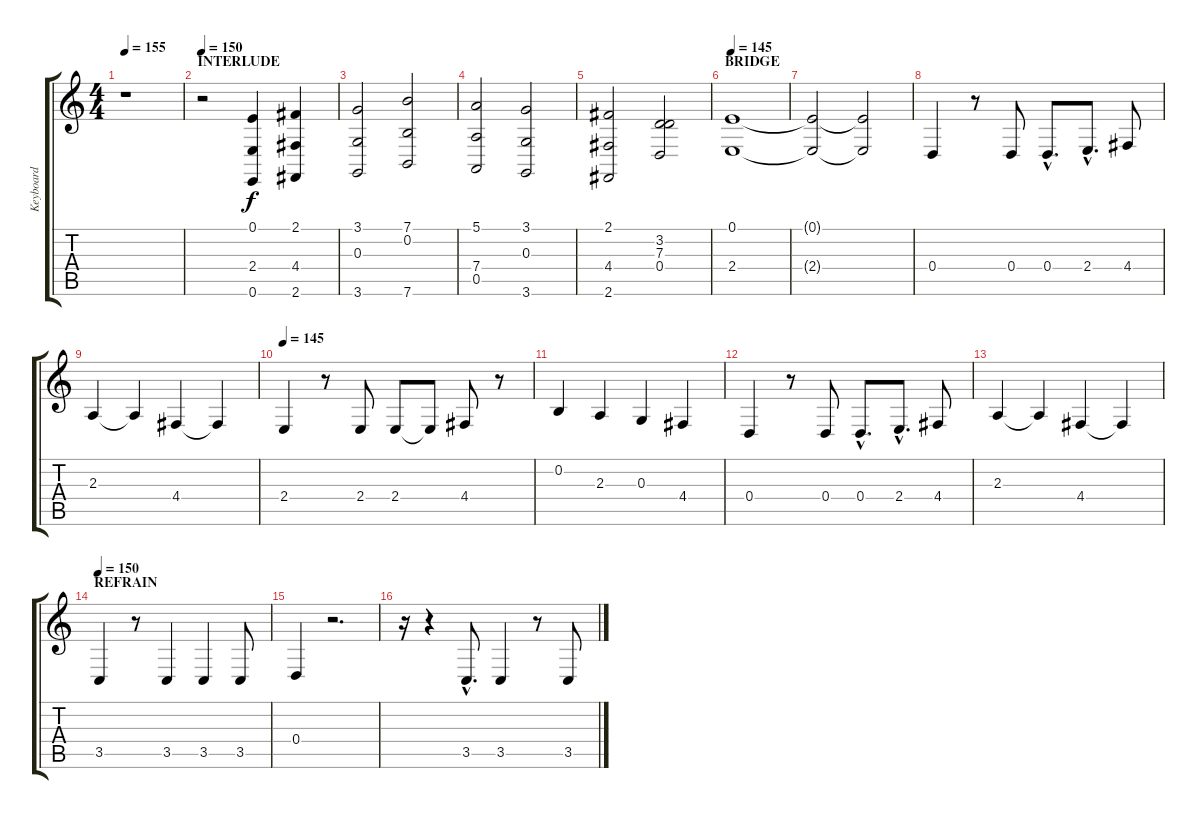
\track ("Keyboard" "Keyboard") {instrument pad4choir}
\staff {score tabs}
\tuning (E4 B3 G3 D3 A2 E2) {hide}
\ts (4 4)
\tempo 155
\clef g2
\ks c
r.1{dy f} |
\section ("" "INTERLUDE")
\tempo 150
r.2{volume 13} (0.1 2.4 0.6).4 (2.1 4.4 2.6).4 |
(3.1 0.3 3.6).2 (7.1 0.2 7.6).2 |
(5.1 7.4 0.5).2 (3.1 0.3 3.6).2 |
(2.1 4.4 2.6).2 (3.2 7.3 0.4).2 |
\section ("" "BRIDGE")
\tempo 150
\tempo 145
(0.1 2.4).1 |
(0.1{t} 2.4{t}).2{volume 8} (0.1{t} 2.4{t}).2{volume 5} |
0.4.4{volume 14} r.8 0.4.8 0.4{hac}.8{d} 2.4{hac}.8{d} 4.4.8 |
2.3.4 2.3{t}.4 4.4.4 4.4{t}.4 |
\tempo 145
2.4.4{volume 14} r.8 2.4.8 2.4.8 2.4{t}.8 4.4.8 r.8 |
0.2.4 2.3.4 0.3.4 4.4.4 |
0.4.4 r.8 0.4.8 0.4{hac}.8{d} 2.4{hac}.8{d} 4.4.8 |
2.3.4 2.3{t}.4 4.4.4 4.4{t}.4 |
\section ("" "REFRAIN")
\tempo 150
3.5.4{volume 15} r.8 3.5.4 3.5.4 3.5.8 |
0.4.4 r.2{d} |
r.16 r.4 3.5{hac}.8{d} 3.5.4 r.8 3.5.8
